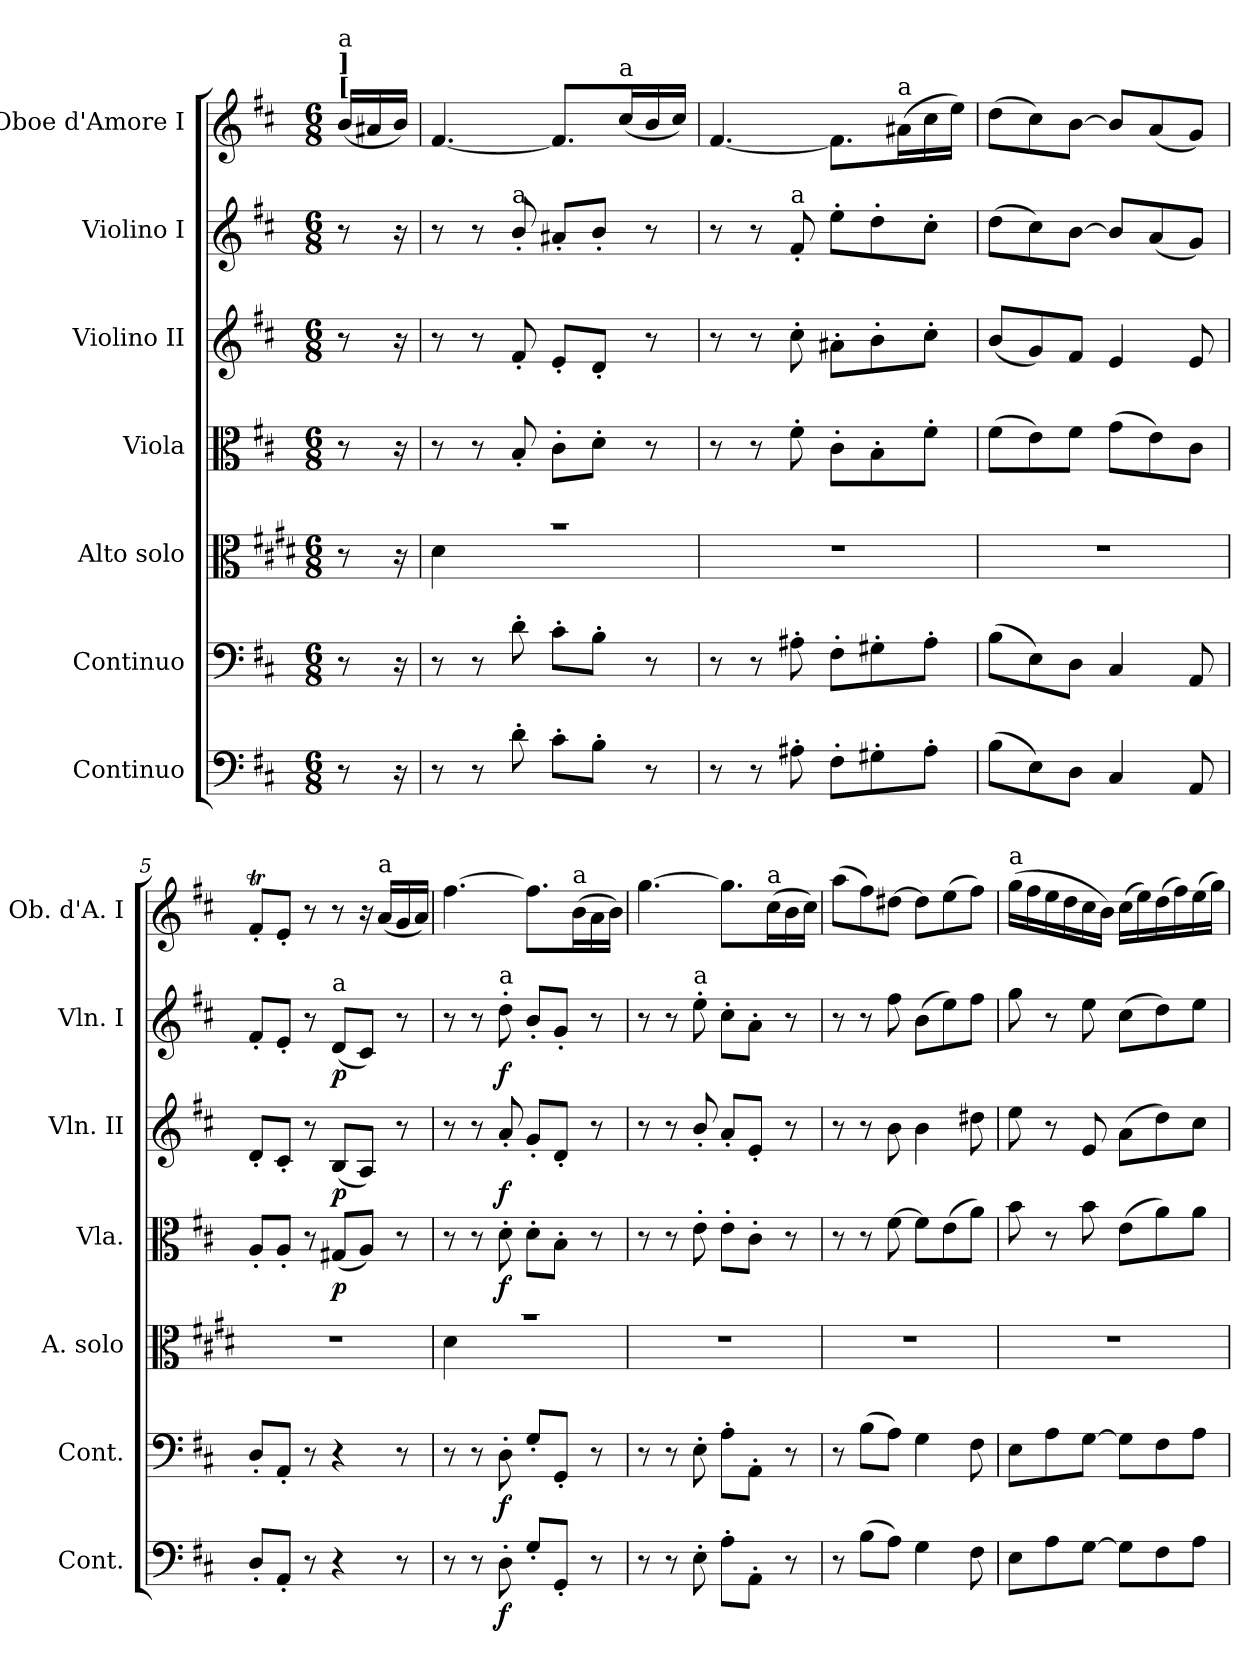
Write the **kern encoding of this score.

**kern	**dynam	**kern	**dynam	**kern	**kern	**dynam	**kern	**dynam	**kern	**dynam	**kern
*part7	*part7	*part6	*part6	*part5	*part4	*part4	*part3	*part3	*part2	*part2	*part1
*staff7	*staff7	*staff6	*staff6	*staff5	*staff4	*staff4	*staff3	*staff3	*staff2	*staff2	*staff1
*I"Continuo	*	*I"Continuo	*	*I"Alto solo	*I"Viola	*	*I"Violino II	*	*I"Violino I	*	*I"Oboe d'Amore I
*I'Cont.	*	*I'Cont.	*	*I'A. solo	*I'Vla.	*	*I'Vln. II	*	*I'Vln. I	*	*I'Ob. d'A. I
*stria5	*	*	*	*	*	*	*	*	*	*	*
*clefF4	*	*clefF4	*	*clefC3	*clefC3	*	*clefG2	*	*clefG2	*	*clefG2
*	*	*	*	*ITrd1c2	*	*	*	*	*	*	*
*k[f#c#]	*	*k[f#c#]	*	*k[f#c#]	*k[f#c#]	*	*k[f#c#]	*	*k[f#c#]	*	*k[f#c#]
*M6/8	*	*M6/8	*	*M6/8	*M6/8	*	*M6/8	*	*M6/8	*	*M6/8
*MM70	*	*MM70	*	*MM70	*MM70	*	*MM70	*	*MM70	*	*MM70
=1	=1	=1	=1	=1	=1	=1	=1	=1	=1	=1	=1
!	!	!	!	!	!	!	!	!	!	!	!LO:TX:a:B:t=[
!	!	!	!	!	!	!	!	!	!	!	!LO:TX:a:B:t=]
!	!	!	!	!	!	!	!	!	!	!	!LO:TX:a:t=a
8r	.	8r	.	8r	8r	.	8r	.	8r	.	(16b/LL
.	.	.	.	.	.	.	.	.	.	.	16a#X/
16r	.	16r	.	16r	16r	.	16r	.	16r	.	16b/JJ)
=2	=2	=2	=2	=2	=2	=2	=2	=2	=2	=2	=2
*	*	*	*	*^	*	*	*	*	*	*	*
8r	.	8r	.	2.r	4c#\	8r	.	8r	.	8r	.	[4.f#/
8r	.	8r	.	.	.	8r	.	8r	.	8r	.	.
!	!	!	!	!	!	!	!	!	!	!LO:TX:a:t=a	!	!
8d'	.	8d'\	.	.	2ryy	8B'/	.	8f#'/	.	8b'/	.	.
8c#'\L	.	8c#'\L	.	.	.	8c#'\L	.	8e'/L	.	8a#X'/L	.	8.f#/L]
8B'\J	.	8B'\J	.	.	.	8d'\J	.	8d'/J	.	8b'/J	.	.
!	!	!	!	!	!	!	!	!	!	!	!	!LO:TX:a:t=a
.	.	.	.	.	.	.	.	.	.	.	.	(16cc#/L
8r	.	8r	.	.	.	8r	.	8r	.	8r	.	16b/
.	.	.	.	.	.	.	.	.	.	.	.	16cc#/JJ)
*	*	*	*	*v	*v	*	*	*	*	*	*	*
=3	=3	=3	=3	=3	=3	=3	=3	=3	=3	=3	=3
8r	.	8r	.	2.r	8r	.	8r	.	8r	.	[4.f#/
8r	.	8r	.	.	8r	.	8r	.	8r	.	.
!	!	!	!	!	!	!	!	!	!LO:TX:a:t=a	!	!
8A#X'	.	8A#X'\	.	.	8f#'\	.	8cc#'\	.	8f#'/	.	.
8F#'\L	.	8F#'\L	.	.	8c#'\L	.	8a#X'\L	.	8ee'\L	.	8.f#\L]
8G#X'\	.	8G#X'\	.	.	8B'\	.	8b'\	.	8dd'\	.	.
!	!	!	!	!	!	!	!	!	!	!	!LO:TX:a:t=a
.	.	.	.	.	.	.	.	.	.	.	(16a#X\L
8A#'\J	.	8A#'\J	.	.	8f#'\J	.	8cc#'\J	.	8cc#'\J	.	16cc#\
.	.	.	.	.	.	.	.	.	.	.	16ee\JJ)
=4	=4	=4	=4	=4	=4	=4	=4	=4	=4	=4	=4
(8B\L	.	(8B\L	.	2.r	(8f#\L	.	(8b/L	.	(8dd\L	.	(8dd\L
8E\)	.	8E\)	.	.	8e\)	.	8g/)	.	8cc#\)	.	8cc#\)
8D\J	.	8D\J	.	.	8f#\J	.	8f#/J	.	[8b\J	.	[8b\J
4C#	.	4C#/	.	.	(8g\L	.	4e/	.	8b/L]	.	8b/L]
.	.	.	.	.	8e\)	.	.	.	(8a/	.	(8a/
8AA	.	8AA/	.	.	8c#\J	.	8e/	.	8g/J)	.	8g/J)
=5	=5	=5	=5	=5	=5	=5	=5	=5	=5	=5	=5
8D'/L	.	8D'/L	.	2.r	8A'/L	.	8d'/L	.	8f#'/L	.	8f#t'/L
8AA'/J	.	8AA'/J	.	.	8A'/J	.	8c#'/J	.	8e'/J	.	8e'/J
8r	.	8r	.	.	8r	.	8r	.	8r	.	8r
!	!	!	!	!	!	!	!	!	!LO:TX:a:t=a	!	!
!	!	!	!	!	!	!LO:DY:b	!	!LO:DY:b	!	!LO:DY:b	!
4r	.	4r	.	.	(8G#X/L	p	(8B/L	p	(8d/L	p	8r
.	.	.	.	.	8A/J)	.	8A/J)	.	8c#/J)	.	16r
!	!	!	!	!	!	!	!	!	!	!	!LO:TX:a:t=a
.	.	.	.	.	.	.	.	.	.	.	(16a/LL
8r	.	8r	.	.	8r	.	8r	.	8r	.	16g/
.	.	.	.	.	.	.	.	.	.	.	16a/JJ)
=6	=6	=6	=6	=6	=6	=6	=6	=6	=6	=6	=6
*	*	*	*	*^	*	*	*	*	*	*	*
8r	.	8r	.	2.r	4c#\	8r	.	8r	.	8r	.	[4.ff#\
8r	.	8r	.	.	.	8r	.	8r	.	8r	.	.
!	!	!	!	!	!	!	!	!	!	!LO:TX:a:t=a	!	!
!	!LO:DY:b	!	!LO:DY:b	!	!	!	!LO:DY:b	!	!LO:DY:b	!	!LO:DY:b	!
8D'	f	8D'\	f	.	2ryy	8d'\	f	8a'/	f	8dd'\	f	.
8G'/L	.	8G'/L	.	.	.	8d'\L	.	8g'/L	.	8b'/L	.	8.ff#\L]
8GG'/J	.	8GG'/J	.	.	.	8B'\J	.	8d'/J	.	8g'/J	.	.
!	!	!	!	!	!	!	!	!	!	!	!	!LO:TX:a:t=a
.	.	.	.	.	.	.	.	.	.	.	.	(16b\L
8r	.	8r	.	.	.	8r	.	8r	.	8r	.	16a\
.	.	.	.	.	.	.	.	.	.	.	.	16b\JJ)
*	*	*	*	*v	*v	*	*	*	*	*	*	*
=7	=7	=7	=7	=7	=7	=7	=7	=7	=7	=7	=7
8r	.	8r	.	2.r	8r	.	8r	.	8r	.	[4.gg\
8r	.	8r	.	.	8r	.	8r	.	8r	.	.
!	!	!	!	!	!	!	!	!	!LO:TX:a:t=a	!	!
8E'	.	8E'\	.	.	8e'\	.	8b'/	.	8ee'\	.	.
8A'\L	.	8A'\L	.	.	8e'\L	.	8a'/L	.	8cc#'\L	.	8.gg\L]
8AA'\J	.	8AA'\J	.	.	8c#'\J	.	8e'/J	.	8a'\J	.	.
!	!	!	!	!	!	!	!	!	!	!	!LO:TX:a:t=a
.	.	.	.	.	.	.	.	.	.	.	(16cc#\L
8r	.	8r	.	.	8r	.	8r	.	8r	.	16b\
.	.	.	.	.	.	.	.	.	.	.	16cc#\JJ)
=8	=8	=8	=8	=8	=8	=8	=8	=8	=8	=8	=8
8r	.	8r	.	2.r	8r	.	8r	.	8r	.	(8aa\L
(8B\L	.	(8B\L	.	.	8r	.	8r	.	8r	.	8ff#\)
8A\J)	.	8A\J)	.	.	[8f#\	.	8b\	.	8ff#\	.	[8dd#X\J
4G	.	4G\	.	.	8f#\L]	.	4b\	.	(8b\L	.	8dd#\L]
.	.	.	.	.	(8e\	.	.	.	8ee\)	.	(8ee\
8F#	.	8F#\	.	.	8a\J)	.	8dd#X\	.	8ff#\J	.	8ff#\J)
=9	=9	=9	=9	=9	=9	=9	=9	=9	=9	=9	=9
!	!	!	!	!	!	!	!	!	!	!	!LO:TX:a:t=a
8E\L	.	8E\L	.	2.r	8b\	.	8ee\	.	8gg\	.	(16gg\LL
.	.	.	.	.	.	.	.	.	.	.	16ff#\
8A\	.	8A\	.	.	8r	.	8r	.	8r	.	16ee\
.	.	.	.	.	.	.	.	.	.	.	16dd\
[8G\J	.	[8G\J	.	.	8b\	.	8e/	.	8ee\	.	16cc#\
.	.	.	.	.	.	.	.	.	.	.	16b\JJ)
8G\L]	.	8G\L]	.	.	(8e\L	.	(8a\L	.	(8cc#\L	.	(16cc#\LL
.	.	.	.	.	.	.	.	.	.	.	16ee\)
8F#\	.	8F#\	.	.	8a\)	.	8dd\)	.	8dd\)	.	(16dd\
.	.	.	.	.	.	.	.	.	.	.	16ff#\)
8A\J	.	8A\J	.	.	8a\J	.	8cc#\J	.	8ee\J	.	(16ee\
.	.	.	.	.	.	.	.	.	.	.	16gg\JJ)
=	=	=	=	=	=	=	=	=	=	=	=
*-	*-	*-	*-	*-	*-	*-	*-	*-	*-	*-	*-
